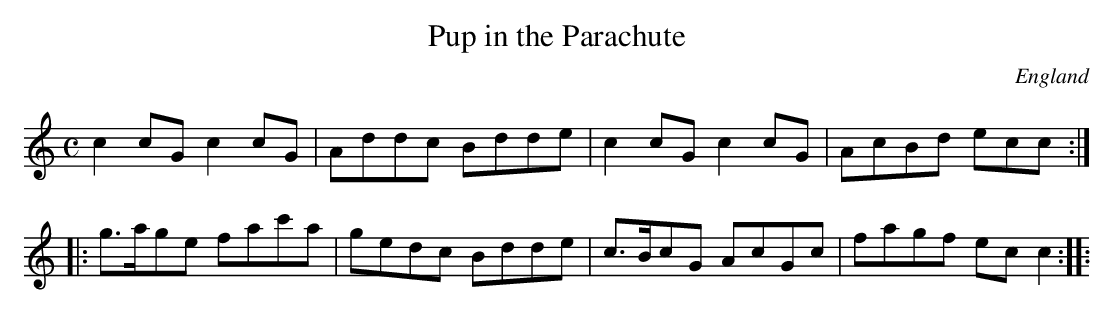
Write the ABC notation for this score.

X:1
T:Pup in the Parachute
L:1/8
M:C
O:England
K:C major
c2cG c2cG | Addc Bdde | c2cG c2cG | AcBd ecc ::
g>age fac'a | gedc Bdde | c>BcG AcGc | fagf ecc2 ::
